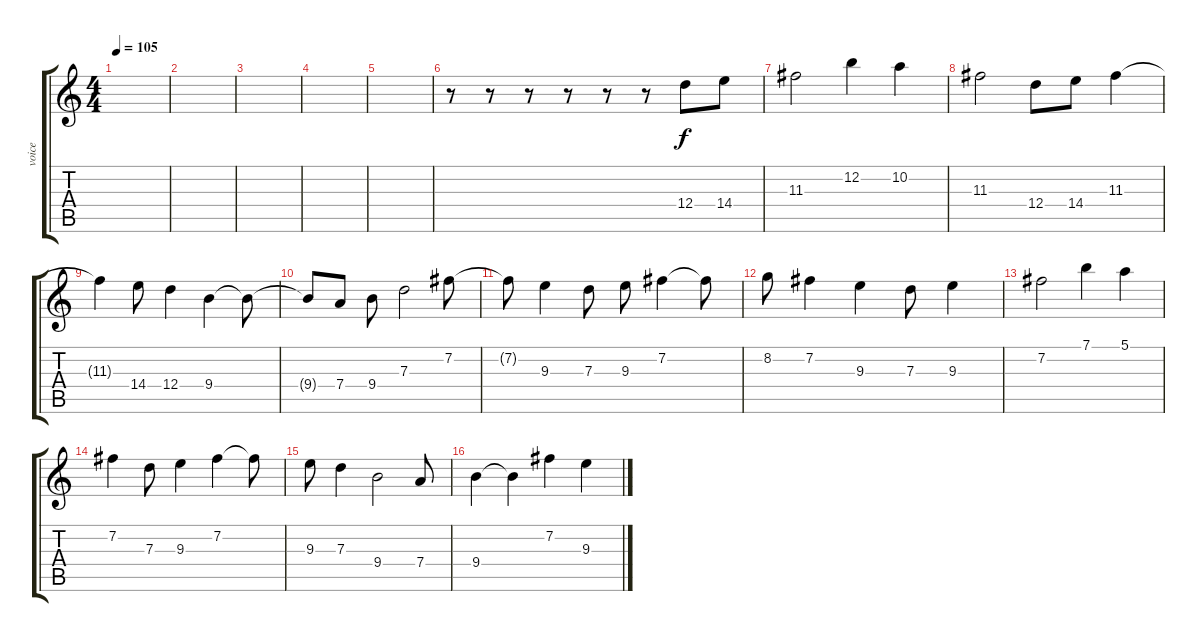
\track ("voice" "voice") {instrument overdrivenguitar}
\staff {score tabs}
\tuning (E4 B3 G3 D3 A2 E2) {hide}
\ts (4 4)
\tempo 105
\clef g2
\ks c
|
|
|
|
|
r.8 r.8 r.8 r.8 r.8 r.8 12.4.8 14.4.8 |
11.3.2 12.2.4 10.2.4 |
11.3.2 12.4.8 14.4.8 11.3.4 |
11.3{t}.4 14.4.8 12.4.4 9.4.4 9.4{t}.8 |
9.4{t}.8 7.4.8 9.4.8 7.3.2 7.2.8 |
7.2{t}.8 9.3.4 7.3.8 9.3.8 7.2.4 7.2{t}.8 |
8.2.8 7.2.4 9.3.4 7.3.8 9.3.4 |
7.2.2 7.1.4 5.1.4 |
7.2.4 7.3.8 9.3.4 7.2.4 7.2{t}.8 |
9.3.8 7.3.4 9.4.2 7.4.8 |
9.4.4 9.4{t}.4 7.2.4 9.3.4
